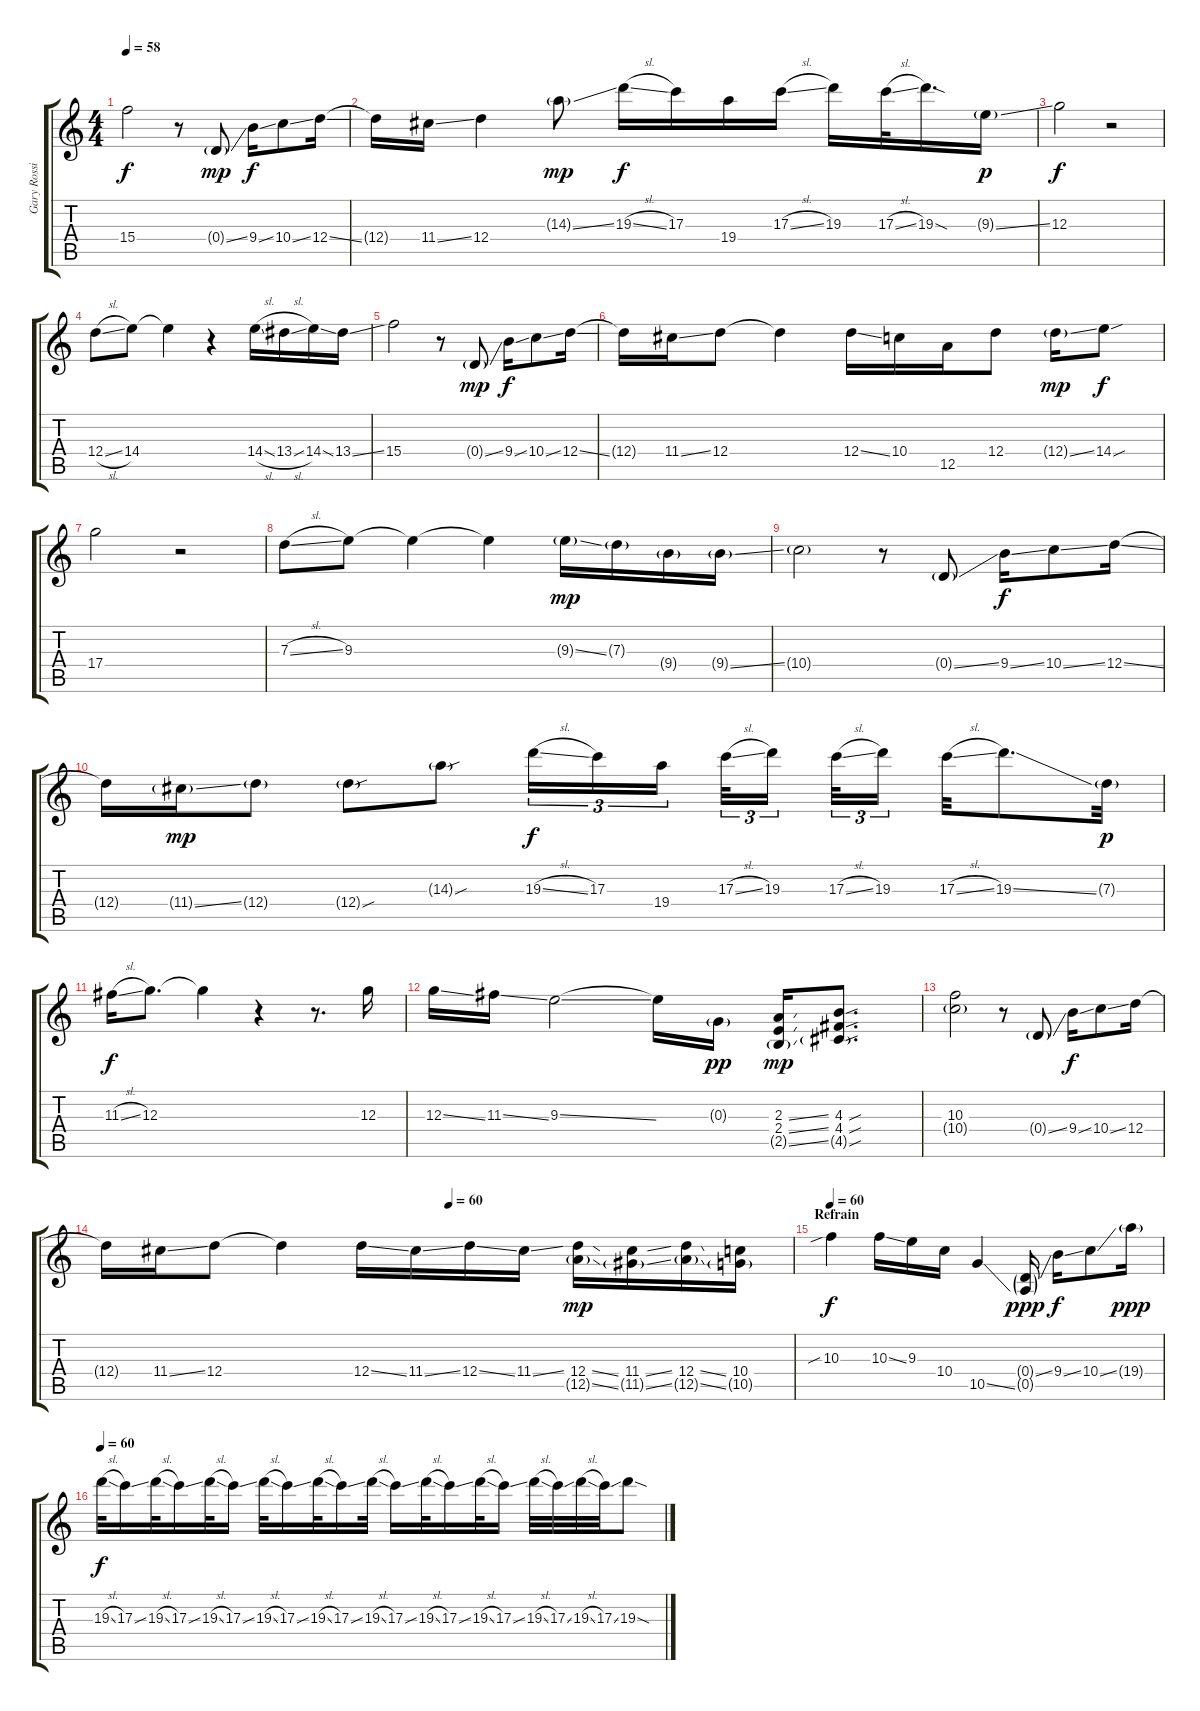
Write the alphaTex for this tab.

\track ("Gary Rossington (slide guitar)" "Gary Rossi") {instrument overdrivenguitar}
\staff {score tabs}
\tuning (E4 B3 G3 D3 A2 E2) {hide}
\ts (4 4)
\tempo 58
\clef g2
\ks c
15.4.2{dy f} r.8 0.4{ss g}.8{dy mp} 9.4{ss}.16{dy f} 10.4{ss}.8 12.4{ss}.16 |
12.4{t}.16 11.4{ss}.16 12.4.4 14.3{ss g}.8{dy mp} 19.3{sl}.16{dy f} 17.3.16 19.4.16 17.3{sl}.16 19.3.16 17.3{sl}.32 19.3{sod}.16{d} 9.3{ss g}.16{dy p} |
12.3.2{dy f} r.2 |
12.4{sl}.8 14.4.8 14.4{t}.4 r.4 14.4{sl}.16 13.4{sl}.16 14.4{ss}.16 13.4{ss}.16 |
15.4.2 r.8 0.4{ss g}.8{dy mp} 9.4{ss}.16{dy f} 10.4{ss}.8 12.4{ss}.16 |
12.4{t}.16 11.4{ss}.16 12.4.8 12.4{t}.4 12.4{ss}.16 10.4.16 12.5.16 12.4.8 12.4{ss g}.16{dy mp} 14.4{sou}.8{dy f} |
17.4.2 r.2 |
7.3{sl}.8 9.3.8 9.3{t}.4 9.3{t}.4 9.3{ss g}.16{dy mp} 7.3{g}.16 9.4{g}.16 9.4{ss g}.16 |
10.4{g}.2 r.8 0.4{ss g}.8 9.4{ss}.16{dy f} 10.4{ss}.8 12.4{ss}.16 |
12.4{t}.16 11.4{ss g}.16{dy mp} 12.4{g}.8 12.4{sou g}.8 14.3{sou g}.8 19.3{sl}.16{tu (3 2) dy f} 17.3.16{tu (3 2)} 19.4.16{tu (3 2) beam splitsecondary} 17.3{sl}.32{tu (3 2)} 19.3.16{tu (3 2) beam splitsecondary} 17.3{sl}.32{tu (3 2)} 19.3.16{tu (3 2)} 17.3{sl}.32 19.3{ss}.8{d} 7.3{g}.32{dy p} |
11.3{sl}.16{dy f} 12.3.8{d} 12.3{t}.4 r.4 r.8{d} 12.3.16 |
12.3{ss}.16 11.3{ss}.16 9.3{ss}.2 9.3{t}.16 0.3{g}.16{dy pp} (2.3{ss} 2.4{ss} 2.5{ss g}).16{dy mp} (4.3{sou} 4.4{sou} 4.5{sou g}).8{d} |
(10.3 10.4{g}).2 r.8 0.4{ss g}.8 9.4{ss}.16{dy f} 10.4{ss}.8 12.4.16 |
\tempo (60 0.5)
12.4{t}.16 11.4{ss}.16 12.4.8 12.4{t}.4 12.4{ss}.16 11.4{ss}.16 12.4{ss}.16 11.4{ss}.16 (12.4{ss} 12.5{ss g}).16{dy mp} (11.4{ss} 11.5{ss g}).16 (12.4{ss} 12.5{ss g}).16 (10.4 10.5{g}).16 |
\section ("" "Refrain")
\tempo 60
10.3{sib}.4{dy f} 10.3{ss}.16 9.3.16 10.4.16 10.5{ss}.4 (0.4{ss g} 0.5{g}).16{dy ppp} 9.4{ss}.16{dy f} 10.4{ss}.8 19.4{g}.16{dy ppp} |
\tempo 60
19.3{sl}.32{dy f} 17.3{ss}.16 19.3{sl}.32 17.3{ss}.16 19.3{sl}.32 17.3{ss}.16 19.3{sl}.32 17.3{ss}.16 19.3{sl}.32 17.3{ss}.16 19.3{sl}.32 17.3{ss}.16 19.3{sl}.32 17.3{ss}.16 19.3{sl}.32 17.3{ss}.16 19.3{sl}.32 17.3{ss}.32 19.3{sl}.32 17.3{ss}.32 19.3{sod}.8
